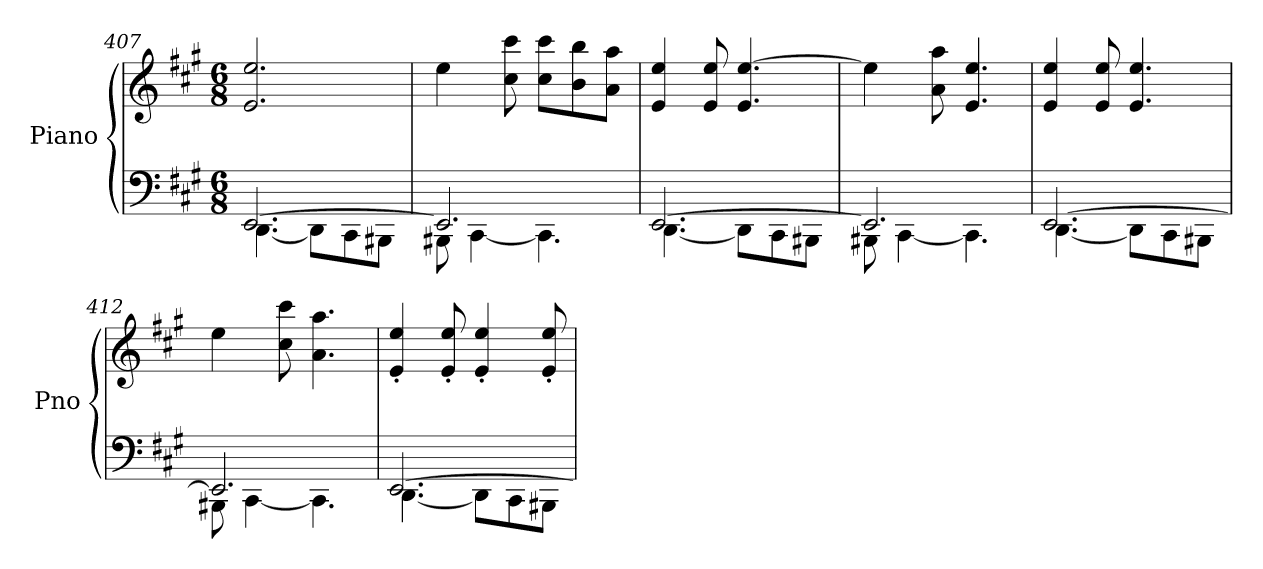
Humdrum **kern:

**kern	**kern
*part1	*part1
*staff2	*staff1
*I"Piano	*
*I'Pno	*
*clefF4	*clefG2
*k[f#c#g#]	*k[f#c#g#]
*M6/8	*M6/8
=407	=407
*^	*
[2.EE/	[4.DD\	2.e/ 2.ee/
.	8DD\L]	.
.	8CC#\	.
.	8BBB#X\J	.
!!LO:LB:g=z
=408	=408	=408
2.EE/]	8BBB#X\	4ee\
.	[4CC#\	.
.	.	8cc#\ 8ccc#\
.	4.CC#\]	8cc#\ 8ccc#\L
.	.	8b\ 8bb\
.	.	8a\ 8aa\J
=409	=409	=409
[2.EE/	[4.DD\	4e/ 4ee/
.	.	8e/ 8ee/
.	8DD\L]	4.e/ [4.ee/
.	8CC#\	.
.	8BBB#X\J	.
=410	=410	=410
2.EE/]	8BBB#X\	4ee\]
.	[4CC#\	.
.	.	8a\ 8aa\
.	4.CC#\]	4.e/ 4.ee/
=411	=411	=411
[2.EE/	[4.DD\	4e/ 4ee/
.	.	8e/ 8ee/
.	8DD\L]	4.e/ 4.ee/
.	8CC#\	.
.	8BBB#X\J	.
=412	=412	=412
2.EE/]	8BBB#X\	4ee\
.	[4CC#\	.
.	.	8cc#\ 8ccc#\
.	4.CC#\]	4.a\ 4.aa\
=413	=413	=413
[2.EE/	[4.DD\	4e/' 4ee/'
.	.	8e/' 8ee/'
.	8DD\L]	4e/' 4ee/'
.	8CC#\	.
.	8BBB#X\J	8e/' 8ee/'
*v	*v	*
=	=
*-	*-
